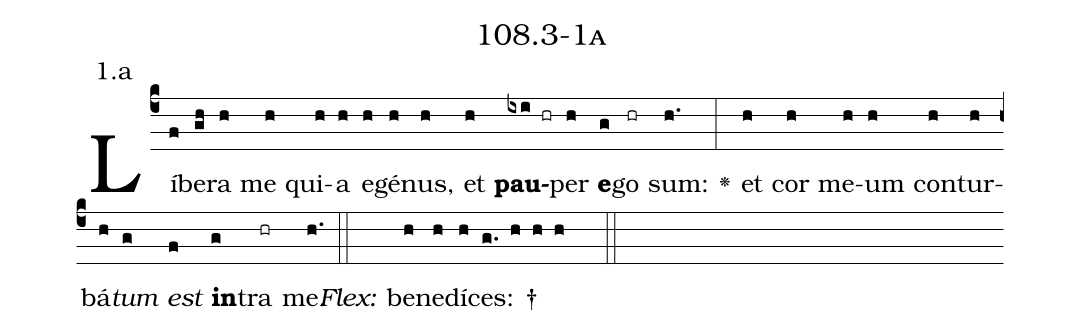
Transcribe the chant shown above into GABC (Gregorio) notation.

name: 108.3-1a;
annotation: 1.a;
%%
(c4)Lí(f)be(gh)ra(h) me(h) qui(h)a(h) e(h)gé(h)nus,(h) et(h) <b>pau</b>(ixi hr)per(h) <b>e</b>(g)go(hr) sum:(h.) <v>\greheightstar</v>(:) et(h) cor(h) me(h)um(h) con(h)tur(h)bá(h)<i>tum</i>(g) <i>est</i>(f) <b>in</b>(g)tra(hr) me.(h.) (::)
<i>Flex:</i>()  be(h)ne(h)dí(h)ces: †(g. h h h  ::)

%E(h) u(h) o(g) u(f) a(g) e.(h.) (::)
